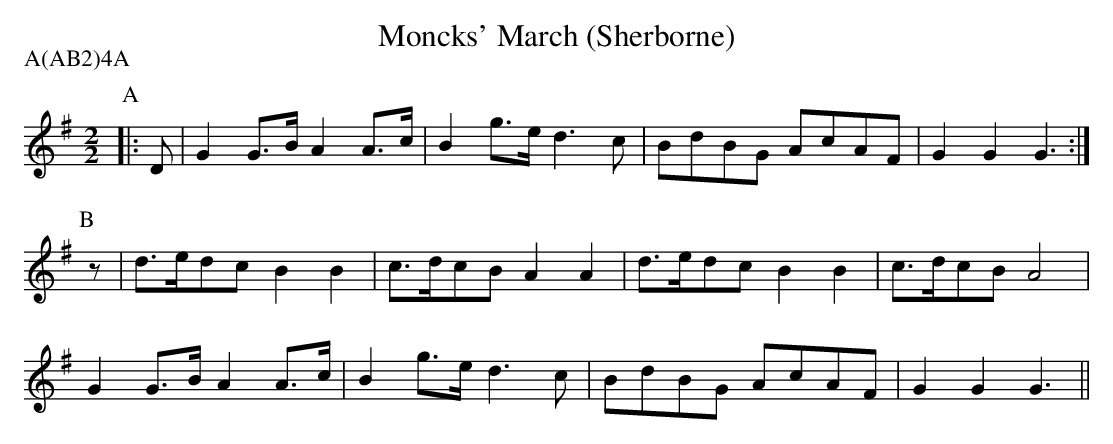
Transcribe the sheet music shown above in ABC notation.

X:1
T:Moncks' March (Sherborne)
L:1/8
M:2/2
P:A(AB2)4A
K:Gmaj
P:A
|:D|G2G>B A2A>c|B2g>e d3c |BdBG AcAF|G2G2 G3:|
P:B
z|d>edc B2B2 |c>dcB A2A2|d>edc B2B2|c>dcB A4 |
G2G>B A2A>c|B2g>e d3c |BdBG AcAF|G2G2 G3||
